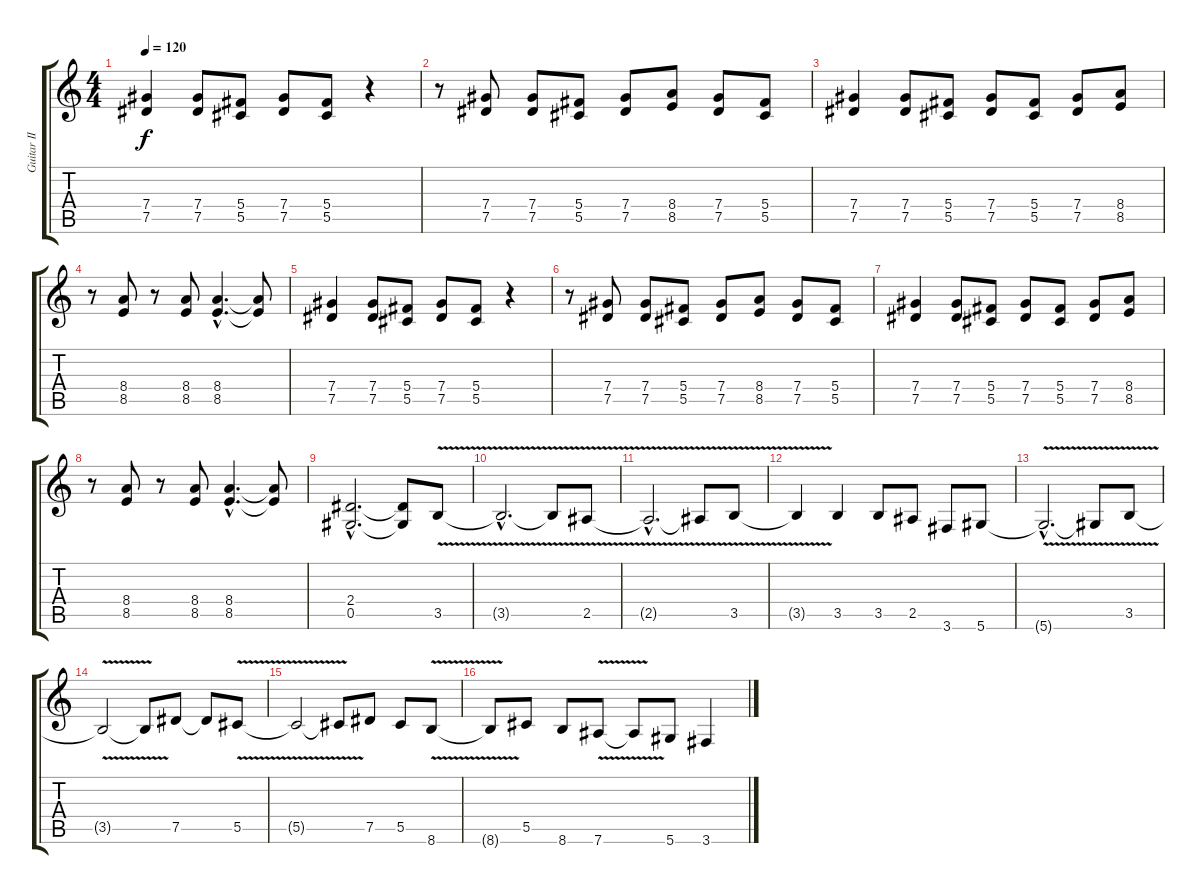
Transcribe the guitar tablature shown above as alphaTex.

\track ("Guitar II" "Guitar II") {instrument distortionguitar}
\staff {score tabs}
\tuning (Eb4 Bb3 Gb3 Db3 Ab2 Eb2) {hide}
\ts (4 4)
\tempo 120
\clef g2
\ks c
(7.4 7.5).4{dy f} (7.4 7.5).8 (5.4 5.5).8 (7.4 7.5).8 (5.4 5.5).8 r.4 |
r.8 (7.4 7.5).8 (7.4 7.5).8 (5.4 5.5).8 (7.4 7.5).8 (8.4 8.5).8 (7.4 7.5).8 (5.4 5.5).8 |
(7.4 7.5).4 (7.4 7.5).8 (5.4 5.5).8 (7.4 7.5).8 (5.4 5.5).8 (7.4 7.5).8 (8.4 8.5).8 |
r.8 (8.4 8.5).8 r.8 (8.4 8.5).8 (8.4{hac} 8.5{hac}).4{d} (8.4{t} 8.5{t}).8 |
(7.4 7.5).4 (7.4 7.5).8 (5.4 5.5).8 (7.4 7.5).8 (5.4 5.5).8 r.4 |
r.8 (7.4 7.5).8 (7.4 7.5).8 (5.4 5.5).8 (7.4 7.5).8 (8.4 8.5).8 (7.4 7.5).8 (5.4 5.5).8 |
(7.4 7.5).4 (7.4 7.5).8 (5.4 5.5).8 (7.4 7.5).8 (5.4 5.5).8 (7.4 7.5).8 (8.4 8.5).8 |
r.8 (8.4 8.5).8 r.8 (8.4 8.5).8 (8.4{hac} 8.5{hac}).4{d} (8.4{t} 8.5{t}).8 |
(2.4{hac} 0.5{hac}).2{d} (2.4{t} 0.5{t}).8 3.5{v}.8 |
3.5{v hac t}.2{d} 3.5{t}.8 2.5{v}.8 |
2.5{v hac t}.2{d} 2.5{t}.8 3.5{v}.8 |
3.5{v t}.4 3.5.4 3.5.8 2.5.8 3.6.8 5.6.8 |
5.6{v hac t}.2{d} 5.6{t}.8 3.5{v}.8 |
3.5{v t}.2 3.5{t}.8 7.5.8 7.5{t}.8 5.5{v}.8 |
5.5{v t}.2 5.5{t}.8 7.5.8 5.5.8 8.6{v}.8 |
8.6{t}.8 5.5.8 8.6.8 7.6{v}.8 7.6{t}.8 5.6.8 3.6.4
